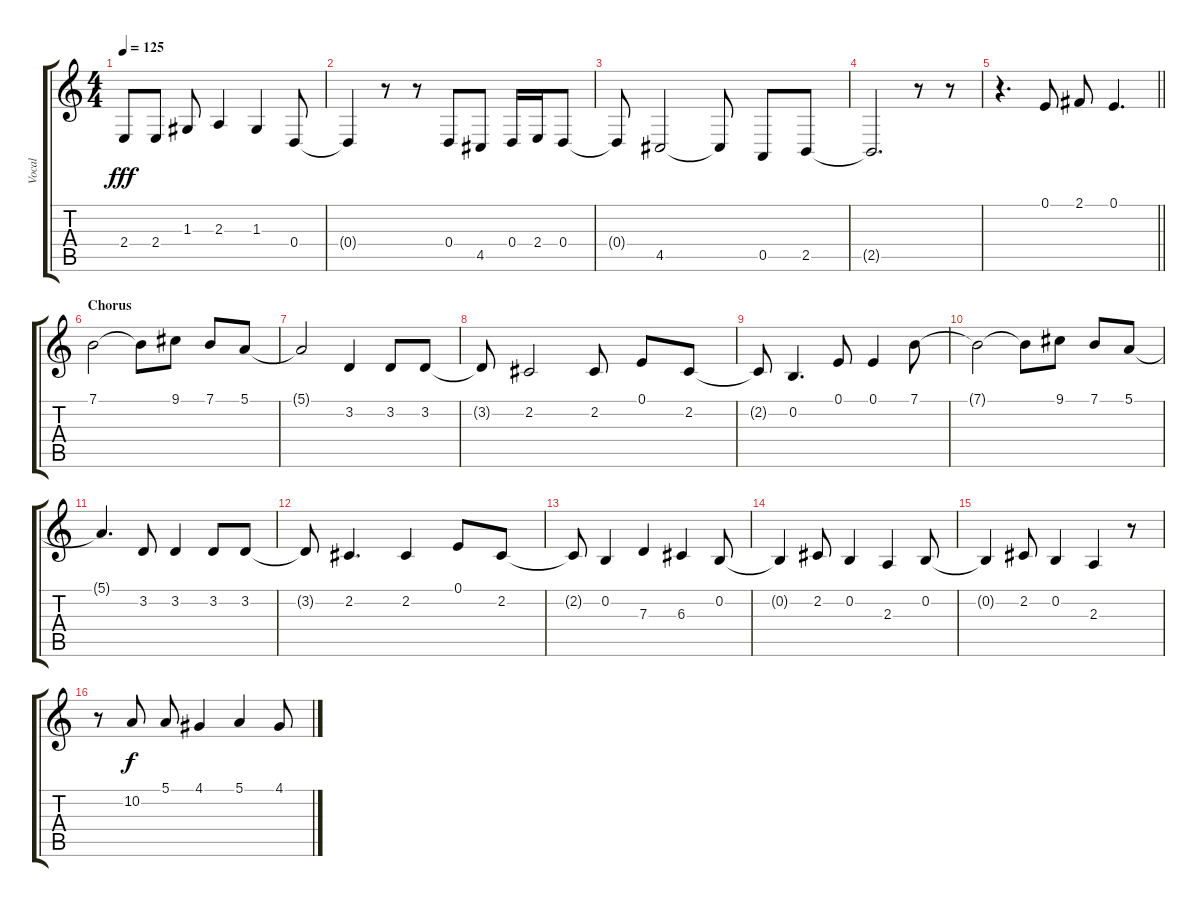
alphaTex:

\track ("Vocal" "Vocal") {instrument oboe}
\staff {score tabs}
\tuning (E4 B3 G3 D3 A2 E2) {hide}
\ts (4 4)
\tempo 125
\clef g2
\ks c
2.4.8{dy fff} 2.4.8 1.3.8 2.3.4 1.3.4 0.4.8 |
0.4{t}.4 r.8 r.8 0.4.8 4.5.8 0.4.16 2.4.16 0.4.8 |
0.4{t}.8 4.5.2 4.5{t}.8 0.5.8 2.5.8 |
2.5{t}.2{d} r.8 r.8 |
\barLineRight lightlight
r.4{d} 0.1.8 2.1.8 0.1.4{d} |
\section ("" "Chorus")
7.1.2 7.1{t}.8 9.1.8 7.1.8 5.1.8 |
5.1{t}.2 3.2.4 3.2.8 3.2.8 |
3.2{t}.8 2.2.2 2.2.8 0.1.8 2.2.8 |
2.2{t}.8 0.2.4{d} 0.1.8 0.1.4 7.1.8 |
7.1{t}.2 7.1{t}.8 9.1.8 7.1.8 5.1.8 |
5.1{t}.4{d} 3.2.8 3.2.4 3.2.8 3.2.8 |
3.2{t}.8 2.2.4{d} 2.2.4 0.1.8 2.2.8 |
2.2{t}.8 0.2.4 7.3.4 6.3.4 0.2.8 |
0.2{t}.4 2.2.8 0.2.4 2.3.4 0.2.8 |
0.2{t}.4 2.2.8 0.2.4 2.3.4 r.8 |
r.8 10.2.8{dy f} 5.1.8 4.1.4 5.1.4 4.1.8
